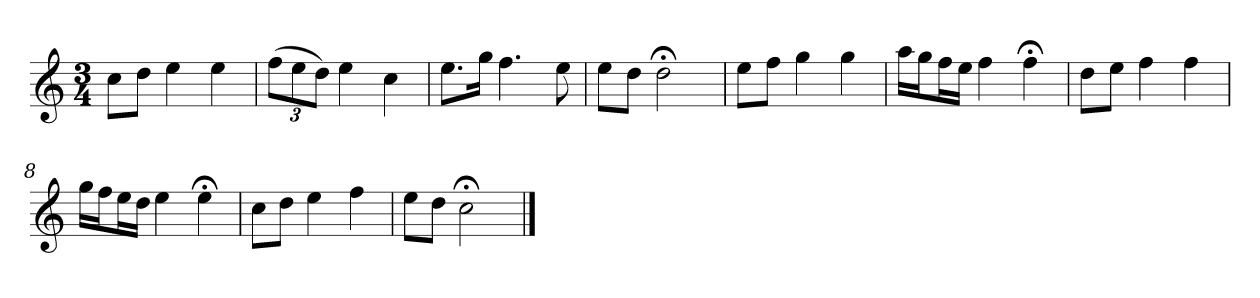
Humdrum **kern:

**kern
*part1
*staff1
*k[]
*C:
*M3/4
*MM120
=1
8ccL
8ddJ
4ee
4ee
=2
(12ffL
12ee
12ddJ)
4ee
4cc
=3
8.eeL
16ggJk
4.ff
8ee
=4
8eeL
8ddJ
2dd;<
=5
8eeL
8ffJ
4gg
4gg
=6
16aaLL
16ggJ
16ffL
16eeJJ
4ff
4ff;<
=7
8ddL
8eeJ
4ff
4ff
=8
16ggLL
16ffJ
16eeL
16ddJJ
4ee
4ee;<
=9
8ccL
8ddJ
4ee
4ff
=10
8eeL
8ddJ
2cc;<
==
*-
